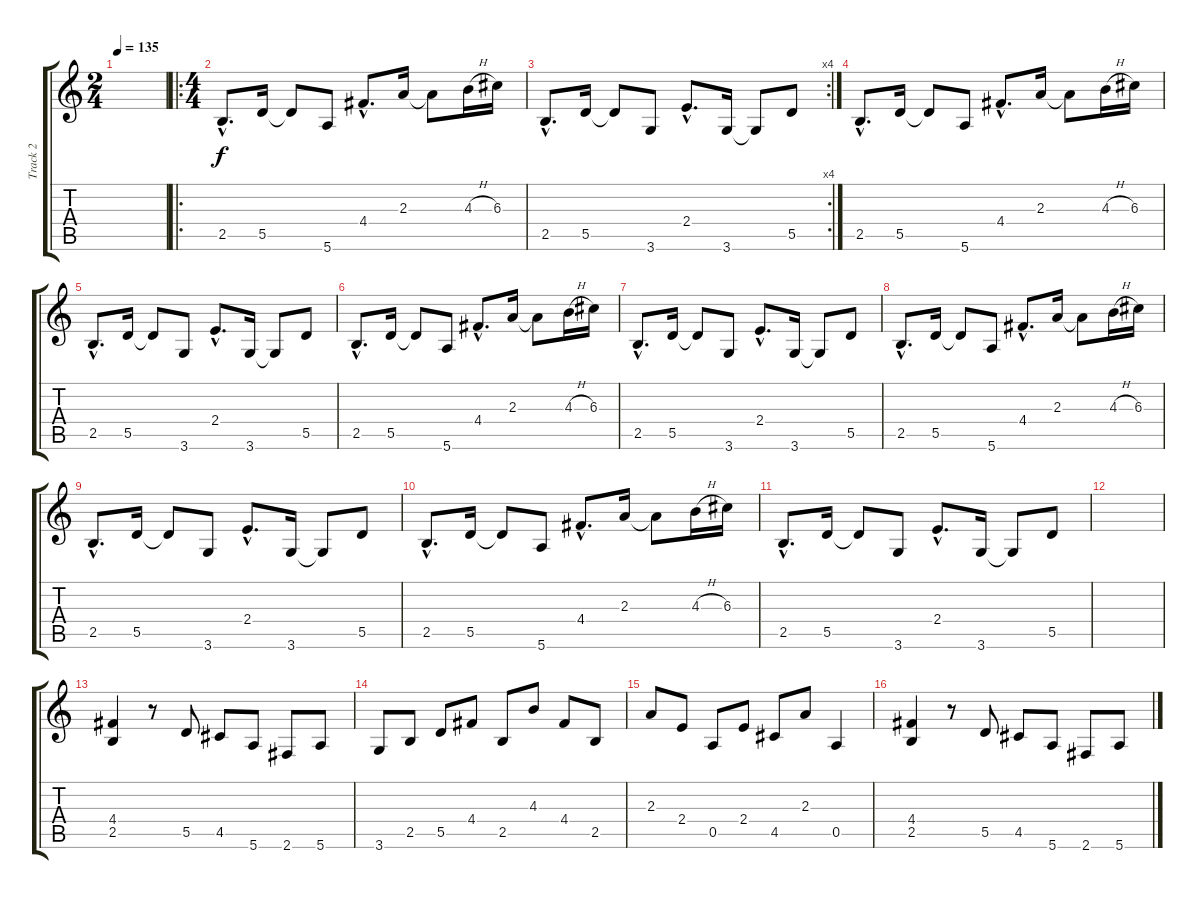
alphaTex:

\track ("Track 2" "Track 2") {instrument distortionguitar}
\staff {score tabs}
\tuning (E4 B3 G3 D3 A2 E2) {hide}
\ts (2 4)
\tempo 135
\clef g2
\ks c
|
\ro
\ts (4 4)
2.5{hac}.8{d} 5.5.16 5.5{t}.8 5.6.8 4.4{hac}.8{d} 2.3.16 2.3{t}.8 4.3{h}.16 6.3.16 |
\rc 4
2.5{hac}.8{d} 5.5.16 5.5{t}.8 3.6.8 2.4{hac}.8{d} 3.6.16 3.6{t}.8 5.5.8 |
2.5{hac}.8{d} 5.5.16 5.5{t}.8 5.6.8 4.4{hac}.8{d} 2.3.16 2.3{t}.8 4.3{h}.16 6.3.16 |
2.5{hac}.8{d} 5.5.16 5.5{t}.8 3.6.8 2.4{hac}.8{d} 3.6.16 3.6{t}.8 5.5.8 |
2.5{hac}.8{d} 5.5.16 5.5{t}.8 5.6.8 4.4{hac}.8{d} 2.3.16 2.3{t}.8 4.3{h}.16 6.3.16 |
2.5{hac}.8{d} 5.5.16 5.5{t}.8 3.6.8 2.4{hac}.8{d} 3.6.16 3.6{t}.8 5.5.8 |
2.5{hac}.8{d} 5.5.16 5.5{t}.8 5.6.8 4.4{hac}.8{d} 2.3.16 2.3{t}.8 4.3{h}.16 6.3.16 |
2.5{hac}.8{d} 5.5.16 5.5{t}.8 3.6.8 2.4{hac}.8{d} 3.6.16 3.6{t}.8 5.5.8 |
2.5{hac}.8{d} 5.5.16 5.5{t}.8 5.6.8 4.4{hac}.8{d} 2.3.16 2.3{t}.8 4.3{h}.16 6.3.16 |
2.5{hac}.8{d} 5.5.16 5.5{t}.8 3.6.8 2.4{hac}.8{d} 3.6.16 3.6{t}.8 5.5.8 |
|
(4.4 2.5).4 r.8 5.5.8 4.5.8 5.6.8 2.6.8 5.6.8 |
3.6.8 2.5.8 5.5.8 4.4.8 2.5.8 4.3.8 4.4.8 2.5.8 |
2.3.8 2.4.8 0.5.8 2.4.8 4.5.8 2.3.8 0.5.4 |
(4.4 2.5).4 r.8 5.5.8 4.5.8 5.6.8 2.6.8 5.6.8
